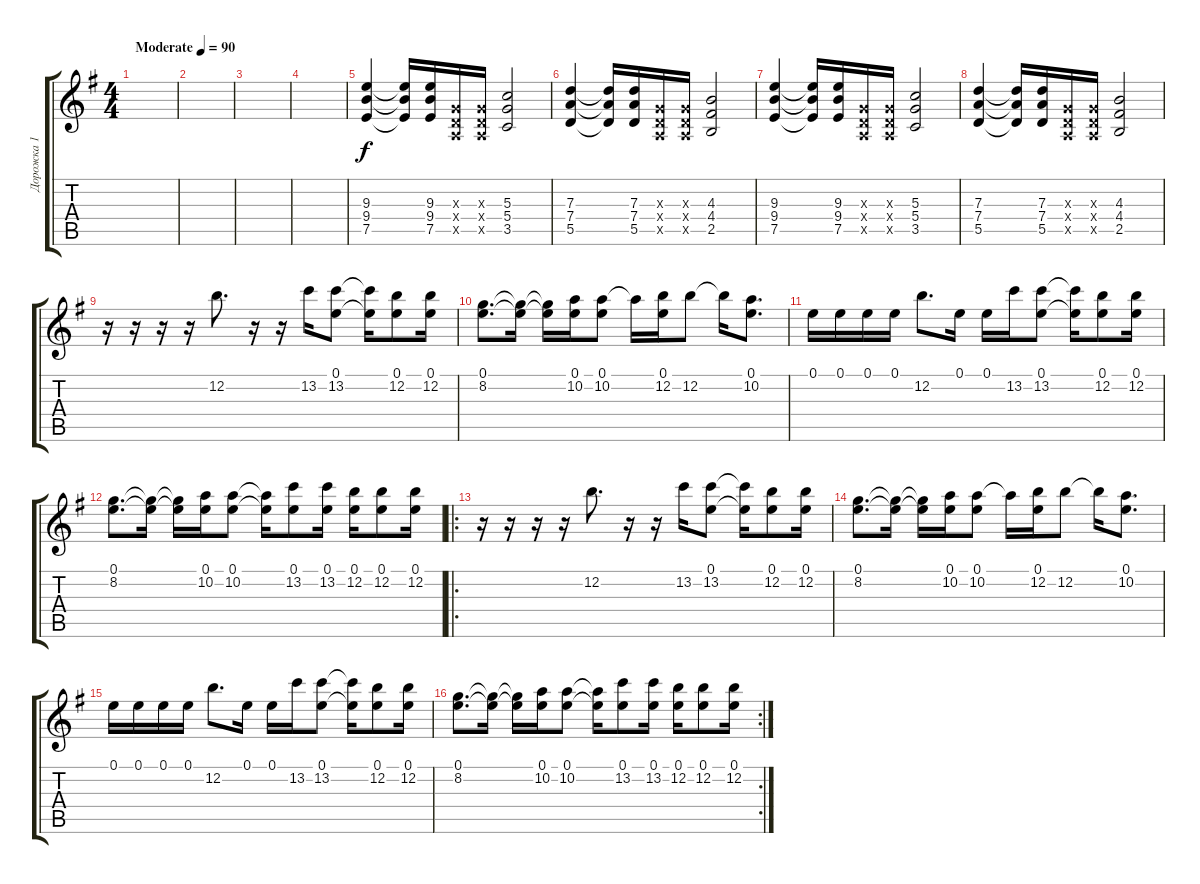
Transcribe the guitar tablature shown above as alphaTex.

\track ("Дорожка 1" "Дорожка 1") {instrument distortionguitar}
\staff {score tabs}
\tuning (E4 B3 G3 D3 A2 E2) {hide}
\ts (4 4)
\tempo (90 "Moderate")
\clef g2
\ks g
|
|
|
|
(9.3 9.4 7.5).4{instrument distortionguitar} (9.3{t} 9.4{t} 7.5{t}).16 (9.3 9.4 7.5).16 (0.3{x} 0.4{x} 0.5{x}).16 (0.3{x} 0.4{x} 0.5{x}).16 (5.3 5.4 3.5).2 |
(7.3 7.4 5.5).4 (7.3{t} 7.4{t} 5.5{t}).16 (7.3 7.4 5.5).16 (0.3{x} 0.4{x} 0.5{x}).16 (0.3{x} 0.4{x} 0.5{x}).16 (4.3 4.4 2.5).2 |
(9.3 9.4 7.5).4 (9.3{t} 9.4{t} 7.5{t}).16 (9.3 9.4 7.5).16 (0.3{x} 0.4{x} 0.5{x}).16 (0.3{x} 0.4{x} 0.5{x}).16 (5.3 5.4 3.5).2 |
(7.3 7.4 5.5).4 (7.3{t} 7.4{t} 5.5{t}).16 (7.3 7.4 5.5).16 (0.3{x} 0.4{x} 0.5{x}).16 (0.3{x} 0.4{x} 0.5{x}).16 (4.3 4.4 2.5).2 |
r.16{instrument distortionguitar} r.16 r.16 r.16 12.2.8{d} r.16 r.16 13.2.16 (0.1 13.2).8 (0.1{t} 13.2{t}).16 (0.1 12.2).8 (0.1 12.2).16 |
(0.1 8.2).8{d} (0.1{t} 8.2{t}).16 (0.1{t} 8.2{t}).16 (0.1 10.2).16 (0.1 10.2).8 10.2{t}.16 (0.1 12.2).16 12.2.8 12.2{t}.16 (0.1 10.2).8{d} |
0.1.16 0.1.16 0.1.16 0.1.16 12.2.8{d} 0.1.16 0.1.16 13.2.16 (0.1 13.2).8 (0.1{t} 13.2{t}).16 (0.1 12.2).8 (0.1 12.2).16 |
(0.1 8.2).8{d} (0.1{t} 8.2{t}).16 (0.1{t} 8.2{t}).16 (0.1 10.2).16 (0.1 10.2).8 (0.1{t} 10.2{t}).16 (0.1 13.2).8 (0.1 13.2).16 (0.1 12.2).16 (0.1 12.2).8 (0.1 12.2).16 |
\ro
r.16 r.16 r.16 r.16 12.2.8{d} r.16 r.16 13.2.16 (0.1 13.2).8 (0.1{t} 13.2{t}).16 (0.1 12.2).8 (0.1 12.2).16 |
(0.1 8.2).8{d} (0.1{t} 8.2{t}).16 (0.1{t} 8.2{t}).16 (0.1 10.2).16 (0.1 10.2).8 10.2{t}.16 (0.1 12.2).16 12.2.8 12.2{t}.16 (0.1 10.2).8{d} |
0.1.16 0.1.16 0.1.16 0.1.16 12.2.8{d} 0.1.16 0.1.16 13.2.16 (0.1 13.2).8 (0.1{t} 13.2{t}).16 (0.1 12.2).8 (0.1 12.2).16 |
\rc 2
(0.1 8.2).8{d} (0.1{t} 8.2{t}).16 (0.1{t} 8.2{t}).16 (0.1 10.2).16 (0.1 10.2).8 (0.1{t} 10.2{t}).16 (0.1 13.2).8 (0.1 13.2).16 (0.1 12.2).16 (0.1 12.2).8 (0.1 12.2).16
